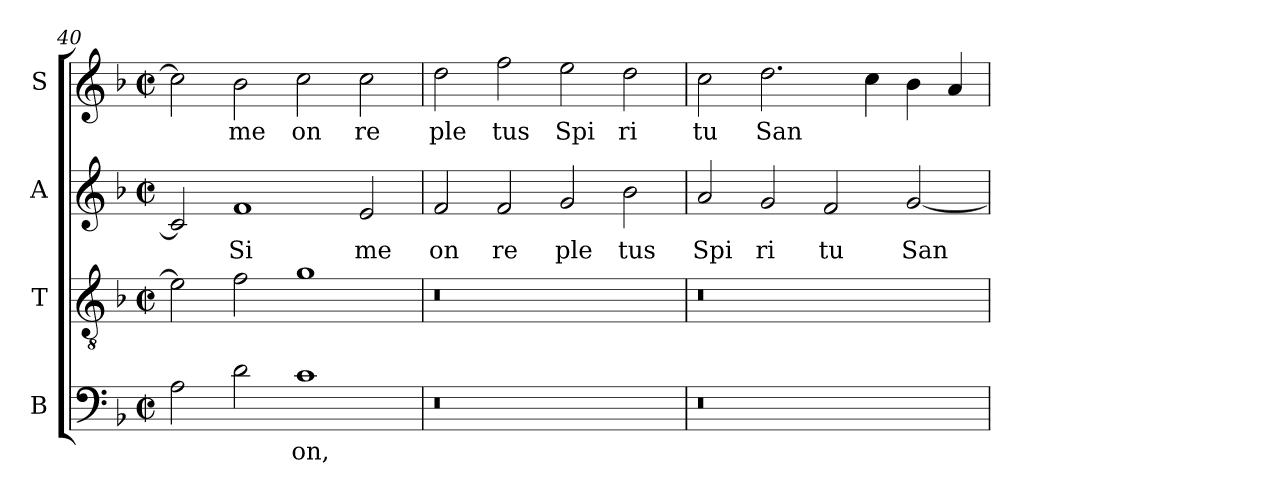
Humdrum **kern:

**kern	**text	**kern	**kern	**text	**kern	**text
*part4	*part4	*part3	*part2	*part2	*part1	*part1
*staff4	*staff4	*staff3	*staff2	*staff2	*staff1	*staff1
*I"B	*	*I"T	*I"A	*	*I"S	*
!!LO:LB:g=z
*clefF4	*	*clefGv2	*clefG2	*	*clefG2	*
*k[b-]	*	*k[b-]	*k[b-]	*	*k[b-]	*
*F:	*	*F:	*F:	*	*F:	*
*M2/2	*	*M2/2	*M2/2	*	*M2/2	*
*met(c|)	*	*met(c|)	*met(c|)	*	*met(c|)	*
=40	=40	=40	=40	=40	=40	=40
2A\	.	2e\]	2c/]	.	2cc\]	.
!	!	!	!	!LO:LY:b:cj	!	!LO:LY:b:cj
2d\	.	2f\	1f	Si	2b-\	me
!	!LO:LY:b:cj	!	!	!	!	!LO:LY:b:cj
1c	-on,	1g	.	.	2cc\	on
!	!	!	!	!LO:LY:b:cj	!	!LO:LY:b:cj
.	.	.	2e/	me	2cc\	re
=41	=41	=41	=41	=41	=41	=41
!	!	!	!	!LO:LY:b:cj	!	!LO:LY:b:cj
0r	.	0r	2f/	on	2dd\	ple
!	!	!	!	!LO:LY:b:cj	!	!LO:LY:b:cj
.	.	.	2f/	re	2ff\	tus
!	!	!	!	!LO:LY:b:cj	!	!LO:LY:b:cj
.	.	.	2g/	ple	2ee\	Spi
!	!	!	!	!LO:LY:b:cj	!	!LO:LY:b:cj
.	.	.	2b-\	tus	2dd\	ri
=42	=42	=42	=42	=42	=42	=42
!	!	!	!	!LO:LY:b:cj	!	!LO:LY:b:cj
0r	.	0r	2a/	Spi	2cc\	tu
!	!	!	!	!LO:LY:b:cj	!	!LO:LY:b
.	.	.	2g/	ri	2.dd\	San
!	!	!	!	!LO:LY:b:cj	!	!
.	.	.	2f/	tu	.	.
.	.	.	.	.	4cc\	.
!	!	!	!	!LO:LY:b	!	!
.	.	.	[<2g/	San	4b-\	.
.	.	.	.	.	4a/	.
=	=	=	=	=	=	=
*-	*-	*-	*-	*-	*-	*-
